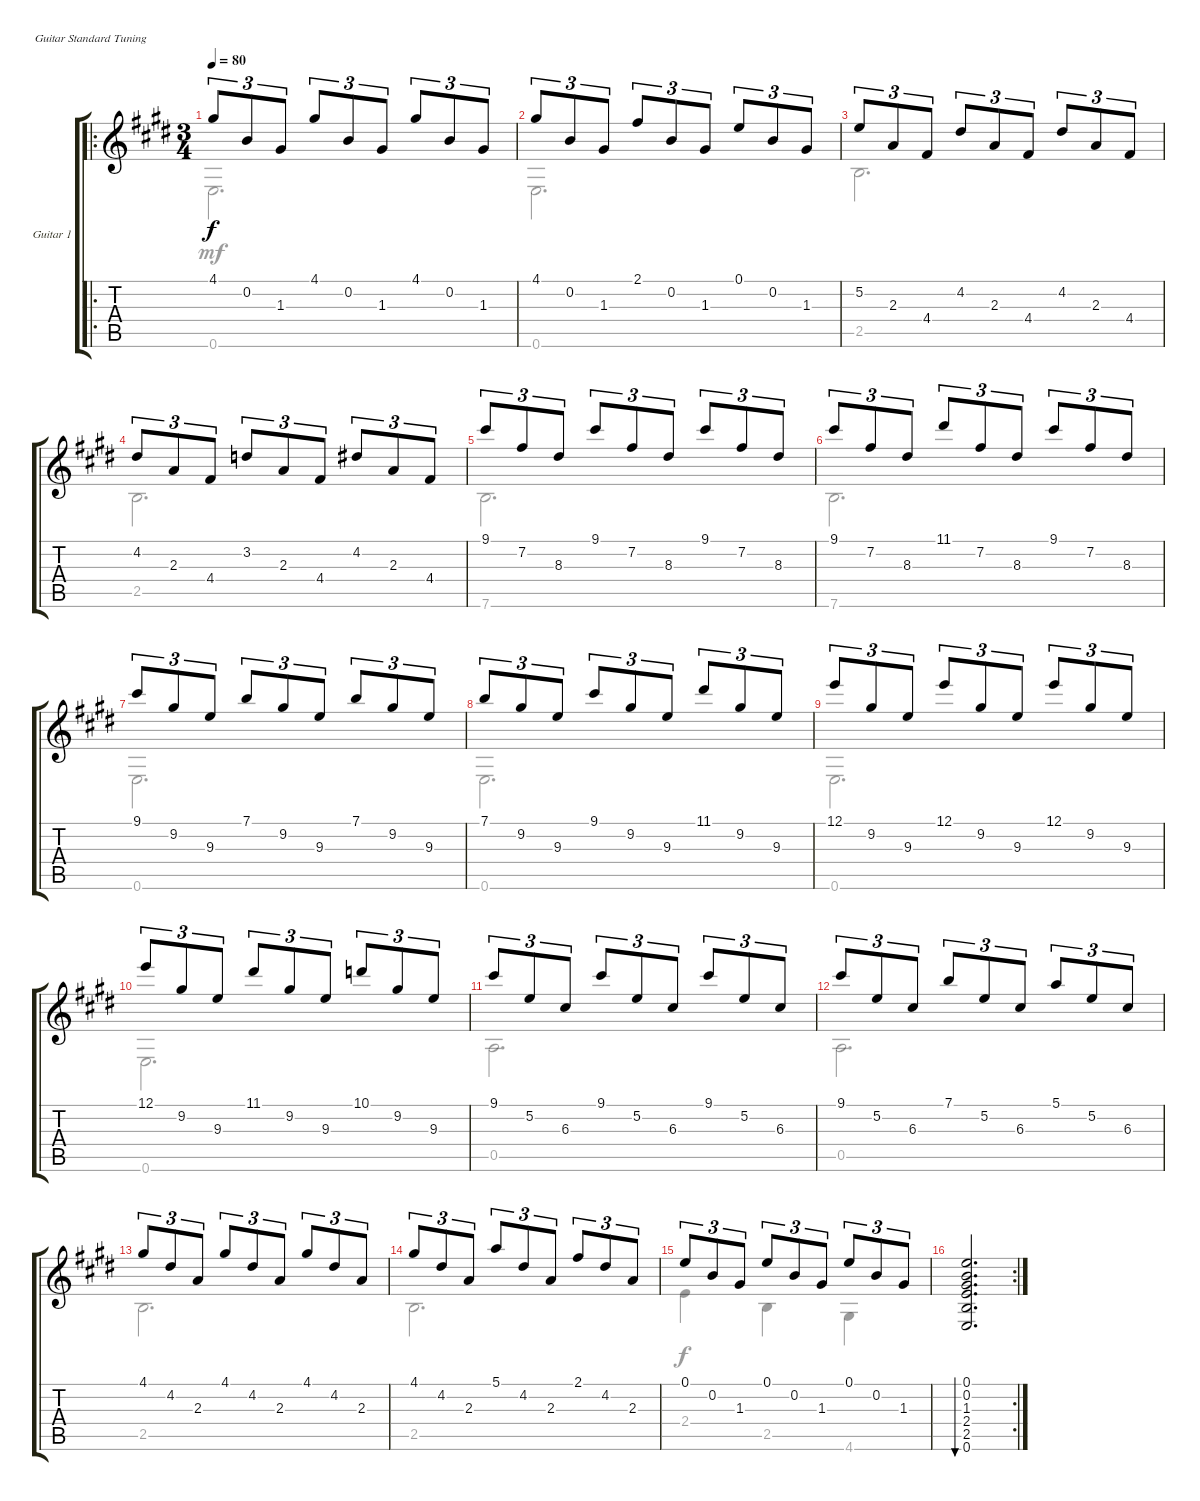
\defaultSystemsLayout 4
\bracketExtendMode groupsimilarinstruments
\firstSystemTrackNameOrientation horizontal
\otherSystemsTrackNameOrientation horizontal
\track ("Nylon Guitar" "Guitar 1") {instrument acousticguitarnylon}
\staff {score tabs}
\tuning (E4 B3 G3 D3 A2 E2)
\voice
\ro
\ts (3 4)
\tempo 80
\clef g2
\scale
0.944515
\ks e
4.1.8{tu (3 2) dy f} 0.2.8{tu (3 2)} 1.3.8{tu (3 2)} 4.1.8{tu (3 2)} 0.2.8{tu (3 2)} 1.3.8{tu (3 2)} 4.1.8{tu (3 2)} 0.2.8{tu (3 2)} 1.3.8{tu (3 2)} |
\scale
0.944515 4.1.8{tu (3 2)} 0.2.8{tu (3 2)} 1.3.8{tu (3 2)} 2.1.8{tu (3 2)} 0.2.8{tu (3 2)} 1.3.8{tu (3 2)} 0.1.8{tu (3 2)} 0.2.8{tu (3 2)} 1.3.8{tu (3 2)} |
\scale
1.11097 5.2.8{tu (3 2)} 2.3.8{tu (3 2)} 4.4.8{tu (3 2)} 4.2.8{tu (3 2)} 2.3.8{tu (3 2)} 4.4.8{tu (3 2)} 4.2.8{tu (3 2)} 2.3.8{tu (3 2)} 4.4.8{tu (3 2)} |
\scale
0.944515 4.2.8{tu (3 2)} 2.3.8{tu (3 2)} 4.4.8{tu (3 2)} 3.2.8{tu (3 2)} 2.3.8{tu (3 2)} 4.4.8{tu (3 2)} 4.2.8{tu (3 2)} 2.3.8{tu (3 2)} 4.4.8{tu (3 2)} |
\scale
0.944515 9.1.8{tu (3 2)} 7.2.8{tu (3 2)} 8.3.8{tu (3 2)} 9.1.8{tu (3 2)} 7.2.8{tu (3 2)} 8.3.8{tu (3 2)} 9.1.8{tu (3 2)} 7.2.8{tu (3 2)} 8.3.8{tu (3 2)} |
\scale
1.11097 9.1.8{tu (3 2)} 7.2.8{tu (3 2)} 8.3.8{tu (3 2)} 11.1.8{tu (3 2)} 7.2.8{tu (3 2)} 8.3.8{tu (3 2)} 9.1.8{tu (3 2)} 7.2.8{tu (3 2)} 8.3.8{tu (3 2)} |
\scale
0.944515 9.1.8{tu (3 2)} 9.2.8{tu (3 2)} 9.3.8{tu (3 2)} 7.1.8{tu (3 2)} 9.2.8{tu (3 2)} 9.3.8{tu (3 2)} 7.1.8{tu (3 2)} 9.2.8{tu (3 2)} 9.3.8{tu (3 2)} |
\scale
0.944515 7.1.8{tu (3 2)} 9.2.8{tu (3 2)} 9.3.8{tu (3 2)} 9.1.8{tu (3 2)} 9.2.8{tu (3 2)} 9.3.8{tu (3 2)} 11.1.8{tu (3 2)} 9.2.8{tu (3 2)} 9.3.8{tu (3 2)} |
\scale
1.11097 12.1.8{tu (3 2)} 9.2.8{tu (3 2)} 9.3.8{tu (3 2)} 12.1.8{tu (3 2)} 9.2.8{tu (3 2)} 9.3.8{tu (3 2)} 12.1.8{tu (3 2)} 9.2.8{tu (3 2)} 9.3.8{tu (3 2)} |
\scale
0.944515 12.1.8{tu (3 2)} 9.2.8{tu (3 2)} 9.3.8{tu (3 2)} 11.1.8{tu (3 2)} 9.2.8{tu (3 2)} 9.3.8{tu (3 2)} 10.1.8{tu (3 2)} 9.2.8{tu (3 2)} 9.3.8{tu (3 2)} |
\scale
0.944515 9.1.8{tu (3 2)} 5.2.8{tu (3 2)} 6.3.8{tu (3 2)} 9.1.8{tu (3 2)} 5.2.8{tu (3 2)} 6.3.8{tu (3 2)} 9.1.8{tu (3 2)} 5.2.8{tu (3 2)} 6.3.8{tu (3 2)} |
\scale
1.11097 9.1.8{tu (3 2)} 5.2.8{tu (3 2)} 6.3.8{tu (3 2)} 7.1.8{tu (3 2)} 5.2.8{tu (3 2)} 6.3.8{tu (3 2)} 5.1.8{tu (3 2)} 5.2.8{tu (3 2)} 6.3.8{tu (3 2)} |
\scale
0.944515 4.1.8{tu (3 2)} 4.2.8{tu (3 2)} 2.3.8{tu (3 2)} 4.1.8{tu (3 2)} 4.2.8{tu (3 2)} 2.3.8{tu (3 2)} 4.1.8{tu (3 2)} 4.2.8{tu (3 2)} 2.3.8{tu (3 2)} |
\scale
0.944515 4.1.8{tu (3 2)} 4.2.8{tu (3 2)} 2.3.8{tu (3 2)} 5.1.8{tu (3 2)} 4.2.8{tu (3 2)} 2.3.8{tu (3 2)} 2.1.8{tu (3 2)} 4.2.8{tu (3 2)} 2.3.8{tu (3 2)} |
\scale
1.11097 0.1.8{tu (3 2)} 0.2.8{tu (3 2)} 1.3.8{tu (3 2)} 0.1.8{tu (3 2)} 0.2.8{tu (3 2)} 1.3.8{tu (3 2)} 0.1.8{tu (3 2)} 0.2.8{tu (3 2)} 1.3.8{tu (3 2)} |
\rc 2
\scale
0.944515 (0.1 0.2 1.3 0.6 2.4 2.5).2{d bu 60}
\voice
\clef g2
\ottava regular
\simile none
\scale
0.944515
\ks e
0.6.2{d dy mf} |
\scale
0.944515 0.6.2{d} |
\scale
1.11097 2.5.2{d} |
\scale
0.944515 2.5.2{d} |
\scale
0.944515 7.6.2{d} |
\scale
1.11097 7.6.2{d} |
\scale
0.944515 0.6.2{d} |
\scale
0.944515 0.6.2{d} |
\scale
1.11097 0.6.2{d} |
\scale
0.944515 0.6.2{d} |
\scale
0.944515 0.5.2{d} |
\scale
1.11097 0.5.2{d} |
\scale
0.944515 2.5.2{d} |
\scale
0.944515 2.5.2{d} |
\scale
1.11097 2.4.4{dy f} 2.5.4 4.6.4 |
\scale
0.944515
